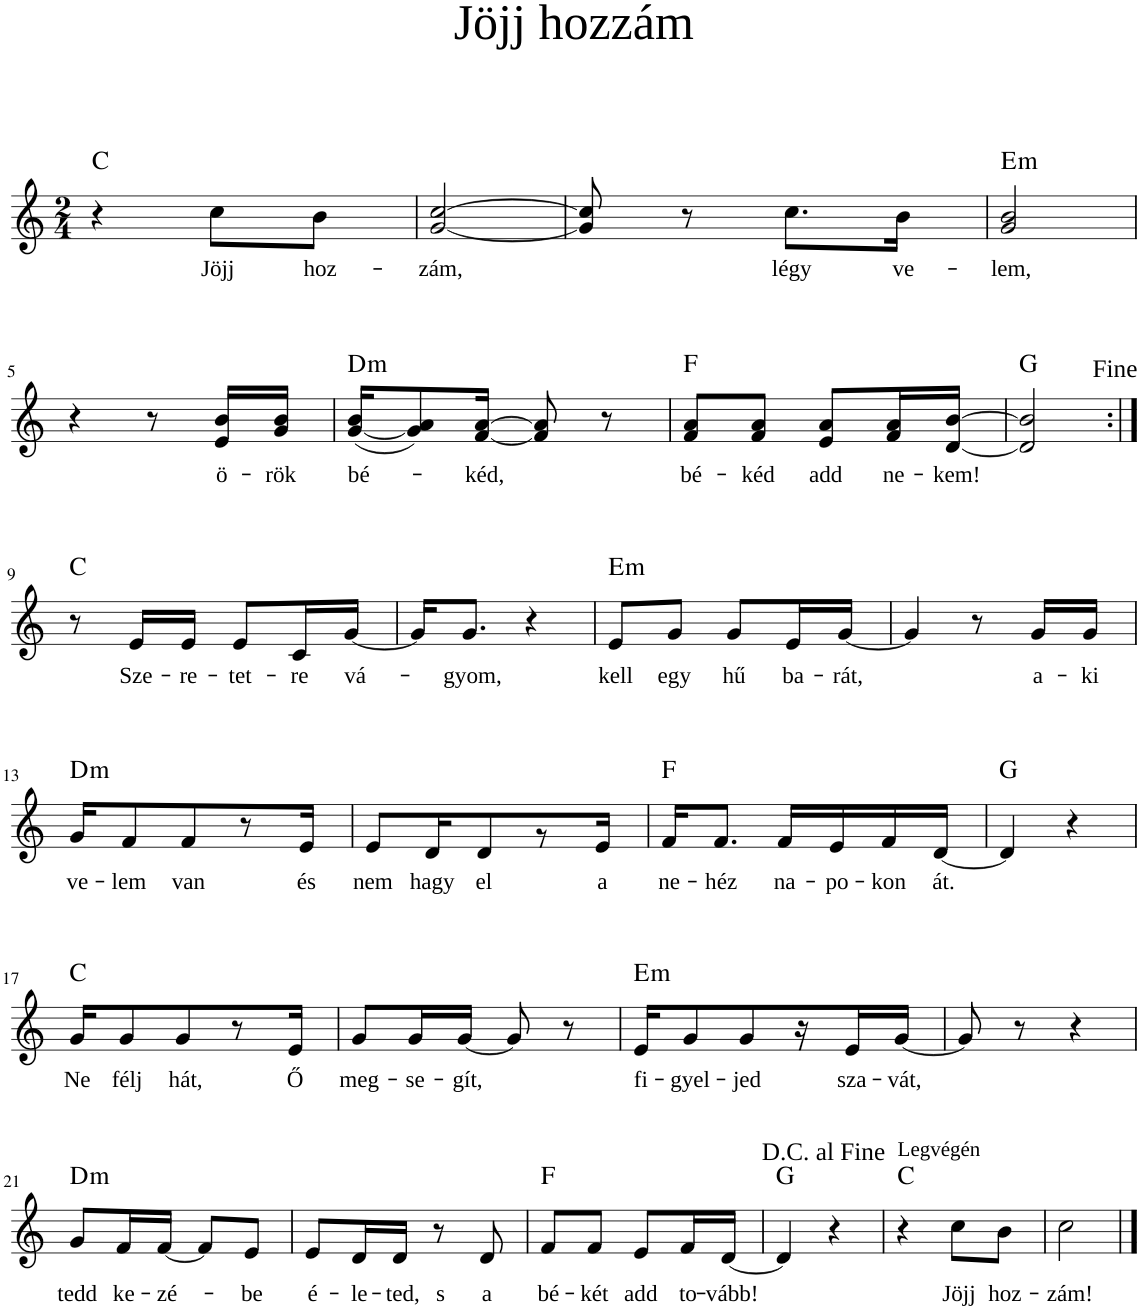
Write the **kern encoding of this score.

**kern	**text	**harte
*part1	*part1	*part1
*staff1	*staff1	*
*I"Piano	*	*
*I'Pno	*	*
*clefG2	*	*
*k[]	*	*
*M2/4	*	*
=1	=1	=1
4r	.	C:maj
!	!LO:LY:b	!
8cc\L	Jöjj	.
!	!LO:LY:b	!
8b\J	hoz-	.
=2	=2	=2
!	!LO:LY:b	!
[2g/ [2cc/	-zám,	.
=3	=3	=3
8g/] 8cc/]	.	.
8r	.	.
!	!LO:LY:b	!
8.cc\L	légy	.
!	!LO:LY:b	!
16b\Jk	ve-	.
=4	=4	=4
!	!LO:LY:b	!LO:H:kt=m
2g/ 2b/	-lem,	E:min
!!LO:LB:g=z
=5	=5	=5
4r	.	.
8r	.	.
!	!LO:LY:b	!
16e/ 16b/LL	ö-	.
!	!LO:LY:b	!
16g/ 16b/JJ	-rök	.
=6	=6	=6
!	!LO:LY:b	!LO:H:kt=m
([16g/ 16b/KL	bé-	D:min
8g/] 8a/)	.	.
!	!LO:LY:b	!
[16f/ [16a/Jk	-kéd,	.
8f/] 8a/]	.	.
8r	.	.
=7	=7	=7
!	!LO:LY:b	!
8f/ 8a/L	bé-	F:maj
!	!LO:LY:b	!
8f/ 8a/J	-kéd	.
!	!LO:LY:b	!
8e/ 8a/L	add	.
!	!LO:LY:b	!
16f/ 16a/L	ne-	.
!	!LO:LY:b	!
[16d/ [16b/JJ	-kem!	.
=8	=8	=8
2d/] 2b/]	.	G:maj
!LO:TX:a:t=<font size="11.7074"/><font face="Times New Roman"/>Fine	!	!
!!LO:LB:g=z
=9:|!	=9:|!	=9:|!
8r	.	C:maj
!	!LO:LY:b	!
16e/LL	Sze-	.
!	!LO:LY:b	!
16e/JJ	-re-	.
!	!LO:LY:b	!
8e/L	-tet-	.
!	!LO:LY:b	!
16c/L	-re	.
!	!LO:LY:b	!
[16g/JJ	vá-	.
=10	=10	=10
16g/KL]	.	.
!	!LO:LY:b	!
8.g/J	-gyom,	.
4r	.	.
=11	=11	=11
!	!LO:LY:b	!LO:H:kt=m
8e/L	kell	E:min
!	!LO:LY:b	!
8g/J	egy	.
!	!LO:LY:b	!
8g/L	hű	.
!	!LO:LY:b	!
16e/L	ba-	.
!	!LO:LY:b	!
[16g/JJ	-rát,	.
=12	=12	=12
4g/]	.	.
8r	.	.
!	!LO:LY:b	!
16g/LL	a-	.
!	!LO:LY:b	!
16g/JJ	-ki	.
!!LO:LB:g=z
=13	=13	=13
!	!LO:LY:b	!LO:H:kt=m
16g/KL	ve-	D:min
!	!LO:LY:b	!
8f/	-lem	.
!	!LO:LY:b	!
8f/	van	.
8r	.	.
!	!LO:LY:b	!
16e/Jk	és	.
=14	=14	=14
!	!LO:LY:b	!
8e/L	nem	.
!	!LO:LY:b	!
16d/K	hagy	.
!	!LO:LY:b	!
8d/	el	.
8r	.	.
!	!LO:LY:b	!
16e/Jk	a	.
=15	=15	=15
!	!LO:LY:b	!
16f/KL	ne-	F:maj
!	!LO:LY:b	!
8.f/J	-héz	.
!	!LO:LY:b	!
16f/LL	na-	.
!	!LO:LY:b	!
16e/	-po-	.
!	!LO:LY:b	!
16f/	-kon	.
!	!LO:LY:b	!
[16d/JJ	át.	.
=16	=16	=16
4d/]	.	G:maj
4r	.	.
!!LO:LB:g=z
=17	=17	=17
!	!LO:LY:b	!
16g/KL	Ne	C:maj
!	!LO:LY:b	!
8g/	félj	.
!	!LO:LY:b	!
8g/	hát,	.
8r	.	.
!	!LO:LY:b	!
16e/Jk	Ő	.
=18	=18	=18
!	!LO:LY:b	!
8g/L	meg-	.
!	!LO:LY:b	!
16g/L	-se-	.
!	!LO:LY:b	!
[16g/JJ	-gít,	.
8g/]	.	.
8r	.	.
=19	=19	=19
!	!LO:LY:b	!LO:H:kt=m
16e/KL	fi-	E:min
!	!LO:LY:b	!
8g/	-gyel-	.
!	!LO:LY:b	!
8g/	-jed	.
16r	.	.
!	!LO:LY:b	!
16e/	sza-	.
!	!LO:LY:b	!
[16g/JJ	-vát,	.
=20	=20	=20
8g/]	.	.
8r	.	.
4r	.	.
!!LO:LB:g=z
=21	=21	=21
!	!LO:LY:b	!LO:H:kt=m
8g/L	tedd	D:min
!	!LO:LY:b	!
16f/L	ke-	.
!	!LO:LY:b	!
[16f/JJ	-zé-	.
8f/L]	.	.
!	!LO:LY:b	!
8e/J	-be	.
=22	=22	=22
!	!LO:LY:b	!
8e/L	é-	.
!	!LO:LY:b	!
16d/L	-le-	.
!	!LO:LY:b	!
16d/JJ	-ted,	.
!	!LO:LY:b	!
8r	s	.
!	!LO:LY:b	!
8d/	a	.
=23	=23	=23
!	!LO:LY:b	!
8f/L	bé-	F:maj
!	!LO:LY:b	!
8f/J	-két	.
!	!LO:LY:b	!
8e/L	add	.
!	!LO:LY:b	!
16f/L	to-	.
!	!LO:LY:b	!
[16d/JJ	-vább!	.
=24	=24	=24
4d/]	.	G:maj
4r	.	.
!LO:TX:a:t=<font size="11.7074"/><font face="Times New Roman"/>D.C. al Fine	!	!
=25	=25	=25
!LO:TX:a:t=Legvégén	!	!
4r	.	C:maj
!	!LO:LY:b	!
8cc\L	Jöjj	.
!	!LO:LY:b	!
8b\J	hoz-	.
=26	=26	=26
!	!LO:LY:b	!
2cc\	-zám!	.
==	==	==
*-	*-	*-
